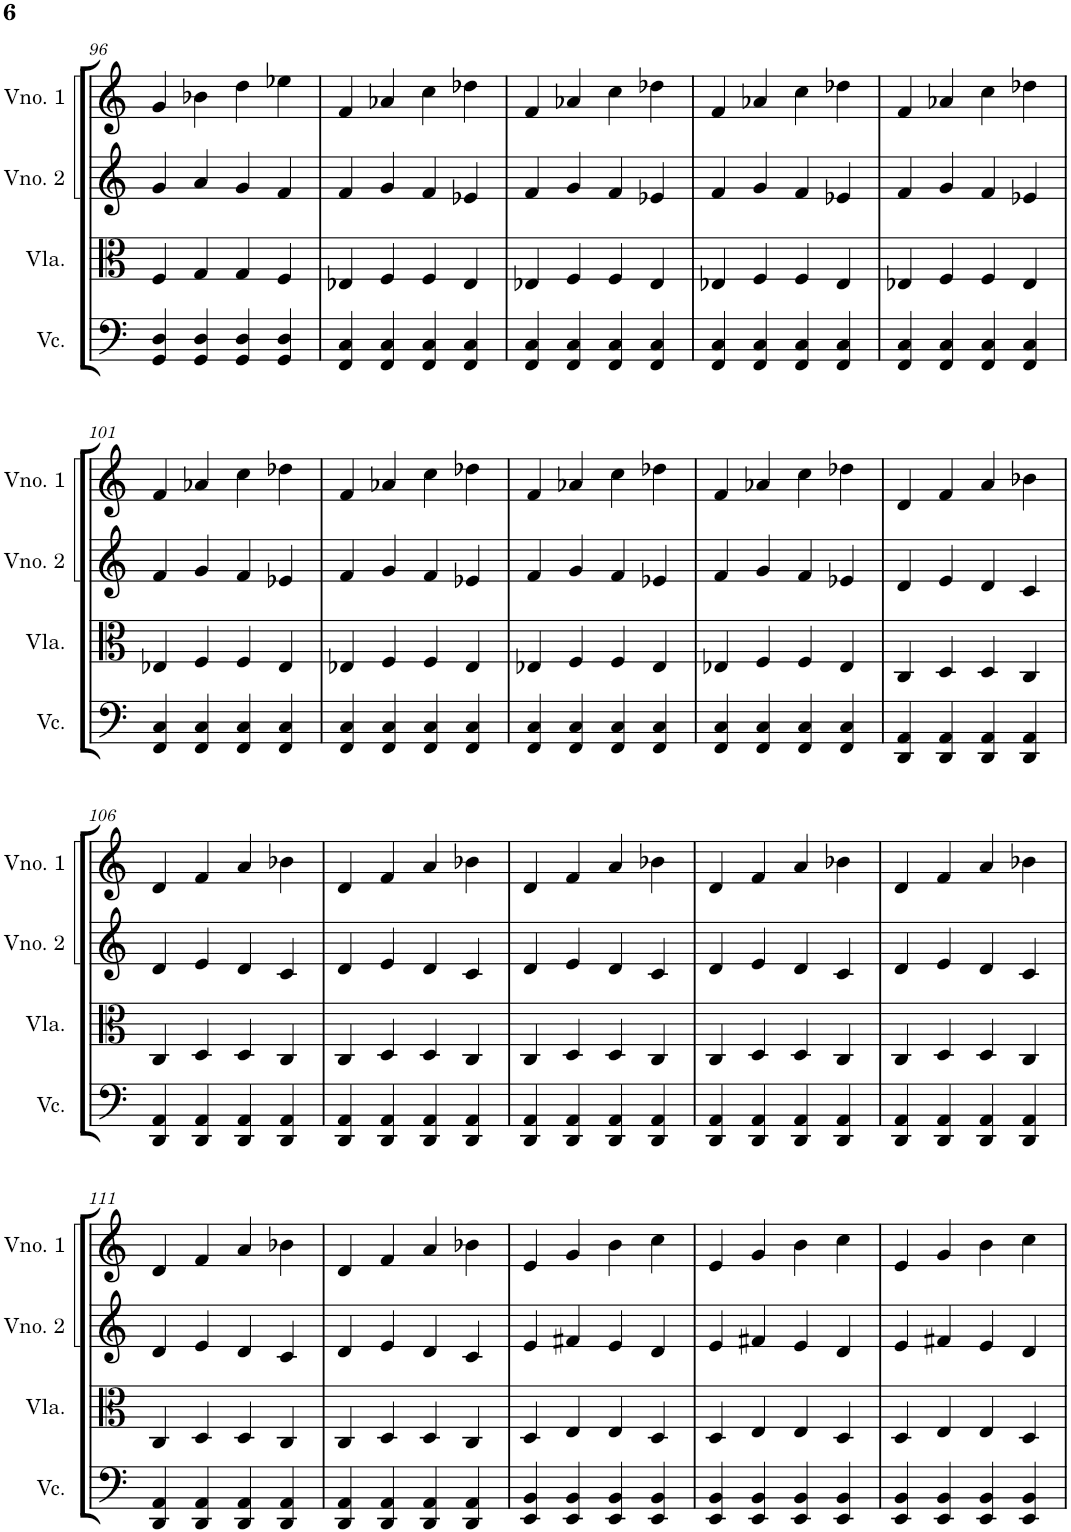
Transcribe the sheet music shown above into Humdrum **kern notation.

**kern	**kern	**kern	**kern
*part4	*part3	*part2	*part1
*staff4	*staff3	*staff2	*staff1
*I"Violoncelo	*I"Viola	*I"Violino 2	*I"Violino 1
*I'Vc.	*I'Vla.	*I'Vno. 2	*I'Vno. 1
!!LO:PB:g=z
*clefF4	*clefC3	*clefG2	*clefG2
*k[]	*k[]	*k[]	*k[]
*M4/4	*M4/4	*M4/4	*M4/4
=96	=96	=96	=96
4GG/ 4D/	4F/	4g/	4g/
4GG/ 4D/	4G/	4a/	4b-X\
4GG/ 4D/	4G/	4g/	4dd\
4GG/ 4D/	4F/	4f/	4ee-X\
=97	=97	=97	=97
4FF/ 4C/	4E-X/	4f/	4f/
4FF/ 4C/	4F/	4g/	4a-X/
4FF/ 4C/	4F/	4f/	4cc\
4FF/ 4C/	4E-/	4e-X/	4dd-X\
=98	=98	=98	=98
4FF/ 4C/	4E-X/	4f/	4f/
4FF/ 4C/	4F/	4g/	4a-X/
4FF/ 4C/	4F/	4f/	4cc\
4FF/ 4C/	4E-/	4e-X/	4dd-X\
=99	=99	=99	=99
4FF/ 4C/	4E-X/	4f/	4f/
4FF/ 4C/	4F/	4g/	4a-X/
4FF/ 4C/	4F/	4f/	4cc\
4FF/ 4C/	4E-/	4e-X/	4dd-X\
=100	=100	=100	=100
4FF/ 4C/	4E-X/	4f/	4f/
4FF/ 4C/	4F/	4g/	4a-X/
4FF/ 4C/	4F/	4f/	4cc\
4FF/ 4C/	4E-/	4e-X/	4dd-X\
!!LO:LB:g=z
=101	=101	=101	=101
4FF/ 4C/	4E-X/	4f/	4f/
4FF/ 4C/	4F/	4g/	4a-X/
4FF/ 4C/	4F/	4f/	4cc\
4FF/ 4C/	4E-/	4e-X/	4dd-X\
=102	=102	=102	=102
4FF/ 4C/	4E-X/	4f/	4f/
4FF/ 4C/	4F/	4g/	4a-X/
4FF/ 4C/	4F/	4f/	4cc\
4FF/ 4C/	4E-/	4e-X/	4dd-X\
=103	=103	=103	=103
4FF/ 4C/	4E-X/	4f/	4f/
4FF/ 4C/	4F/	4g/	4a-X/
4FF/ 4C/	4F/	4f/	4cc\
4FF/ 4C/	4E-/	4e-X/	4dd-X\
=104	=104	=104	=104
4FF/ 4C/	4E-X/	4f/	4f/
4FF/ 4C/	4F/	4g/	4a-X/
4FF/ 4C/	4F/	4f/	4cc\
4FF/ 4C/	4E-/	4e-X/	4dd-X\
=105	=105	=105	=105
4DD/ 4AA/	4C/	4d/	4d/
4DD/ 4AA/	4D/	4e/	4f/
4DD/ 4AA/	4D/	4d/	4a/
4DD/ 4AA/	4C/	4c/	4b-X\
!!LO:LB:g=z
=106	=106	=106	=106
4DD/ 4AA/	4C/	4d/	4d/
4DD/ 4AA/	4D/	4e/	4f/
4DD/ 4AA/	4D/	4d/	4a/
4DD/ 4AA/	4C/	4c/	4b-X\
=107	=107	=107	=107
4DD/ 4AA/	4C/	4d/	4d/
4DD/ 4AA/	4D/	4e/	4f/
4DD/ 4AA/	4D/	4d/	4a/
4DD/ 4AA/	4C/	4c/	4b-X\
=108	=108	=108	=108
4DD/ 4AA/	4C/	4d/	4d/
4DD/ 4AA/	4D/	4e/	4f/
4DD/ 4AA/	4D/	4d/	4a/
4DD/ 4AA/	4C/	4c/	4b-X\
=109	=109	=109	=109
4DD/ 4AA/	4C/	4d/	4d/
4DD/ 4AA/	4D/	4e/	4f/
4DD/ 4AA/	4D/	4d/	4a/
4DD/ 4AA/	4C/	4c/	4b-X\
=110	=110	=110	=110
4DD/ 4AA/	4C/	4d/	4d/
4DD/ 4AA/	4D/	4e/	4f/
4DD/ 4AA/	4D/	4d/	4a/
4DD/ 4AA/	4C/	4c/	4b-X\
!!LO:LB:g=z
=111	=111	=111	=111
4DD/ 4AA/	4C/	4d/	4d/
4DD/ 4AA/	4D/	4e/	4f/
4DD/ 4AA/	4D/	4d/	4a/
4DD/ 4AA/	4C/	4c/	4b-X\
=112	=112	=112	=112
4DD/ 4AA/	4C/	4d/	4d/
4DD/ 4AA/	4D/	4e/	4f/
4DD/ 4AA/	4D/	4d/	4a/
4DD/ 4AA/	4C/	4c/	4b-X\
=113	=113	=113	=113
4EE/ 4BB/	4D/	4e/	4e/
4EE/ 4BB/	4E/	4f#X/	4g/
4EE/ 4BB/	4E/	4e/	4b\
4EE/ 4BB/	4D/	4d/	4cc\
=114	=114	=114	=114
4EE/ 4BB/	4D/	4e/	4e/
4EE/ 4BB/	4E/	4f#X/	4g/
4EE/ 4BB/	4E/	4e/	4b\
4EE/ 4BB/	4D/	4d/	4cc\
=115	=115	=115	=115
4EE/ 4BB/	4D/	4e/	4e/
4EE/ 4BB/	4E/	4f#X/	4g/
4EE/ 4BB/	4E/	4e/	4b\
4EE/ 4BB/	4D/	4d/	4cc\
=	=	=	=
*-	*-	*-	*-
